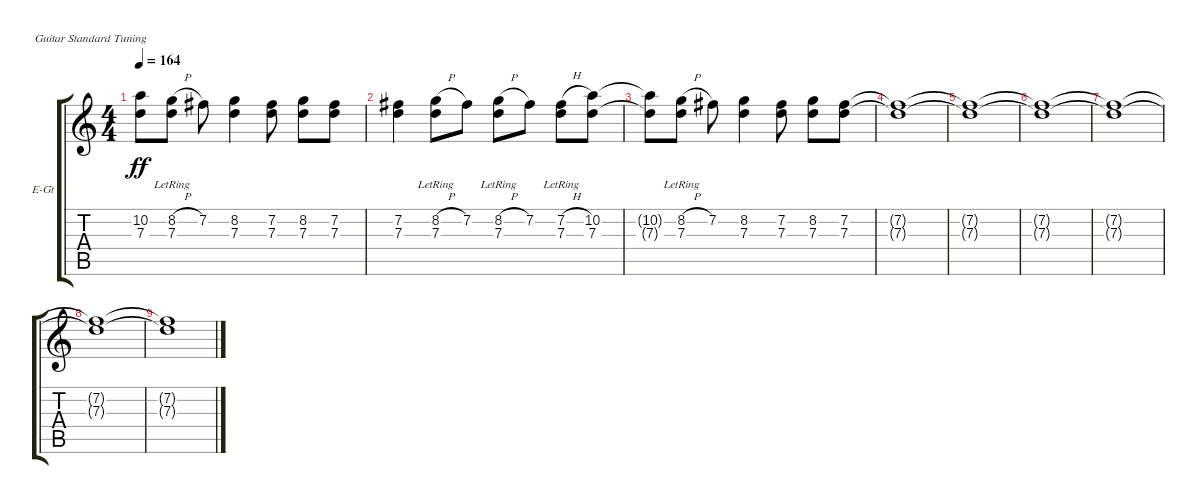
\defaultSystemsLayout 4
\bracketExtendMode groupsimilarinstruments
\firstSystemTrackNameOrientation horizontal
\otherSystemsTrackNameOrientation horizontal
\track ("2nd Lead Guitar (Outro)" "E-Gt") {instrument distortionguitar}
\staff {score tabs}
\tuning (E4 B3 G3 D3 A2 E2)
\ts (4 4)
\tempo 164
\clef g2
\scale
0.333333
\ks c
(7.3{t} 10.2{t}).8{dy ff} (8.2{h} 7.3{lr}).8 7.2.8 (8.2 7.3).4 (7.2 7.3).8 (8.2 7.3).8 (7.2 7.3).8 |
\scale
0.333333 (7.3 7.2).4 (8.2{h} 7.3{lr}).8 7.2.8 (8.2{h} 7.3{lr}).8 7.2.8 (7.2{h} 7.3{lr}).8 (10.2 7.3).8 |
\scale
0.333333 (7.3{t} 10.2{t}).8 (8.2{h} 7.3{lr}).8 7.2.8 (8.2 7.3).4 (7.2 7.3).8 (8.2 7.3).8 (7.2 7.3).8 |
\scale
0.333333 (7.3{t} 7.2{t}).1 |
\scale
0.333333 (7.2{t} 7.3{t}).1 |
(7.2{t} 7.3{t}).1 |
(7.2{t} 7.3{t}).1 |
(7.2{t} 7.3{t}).1 |
(7.2{t} 7.3{t}).1
